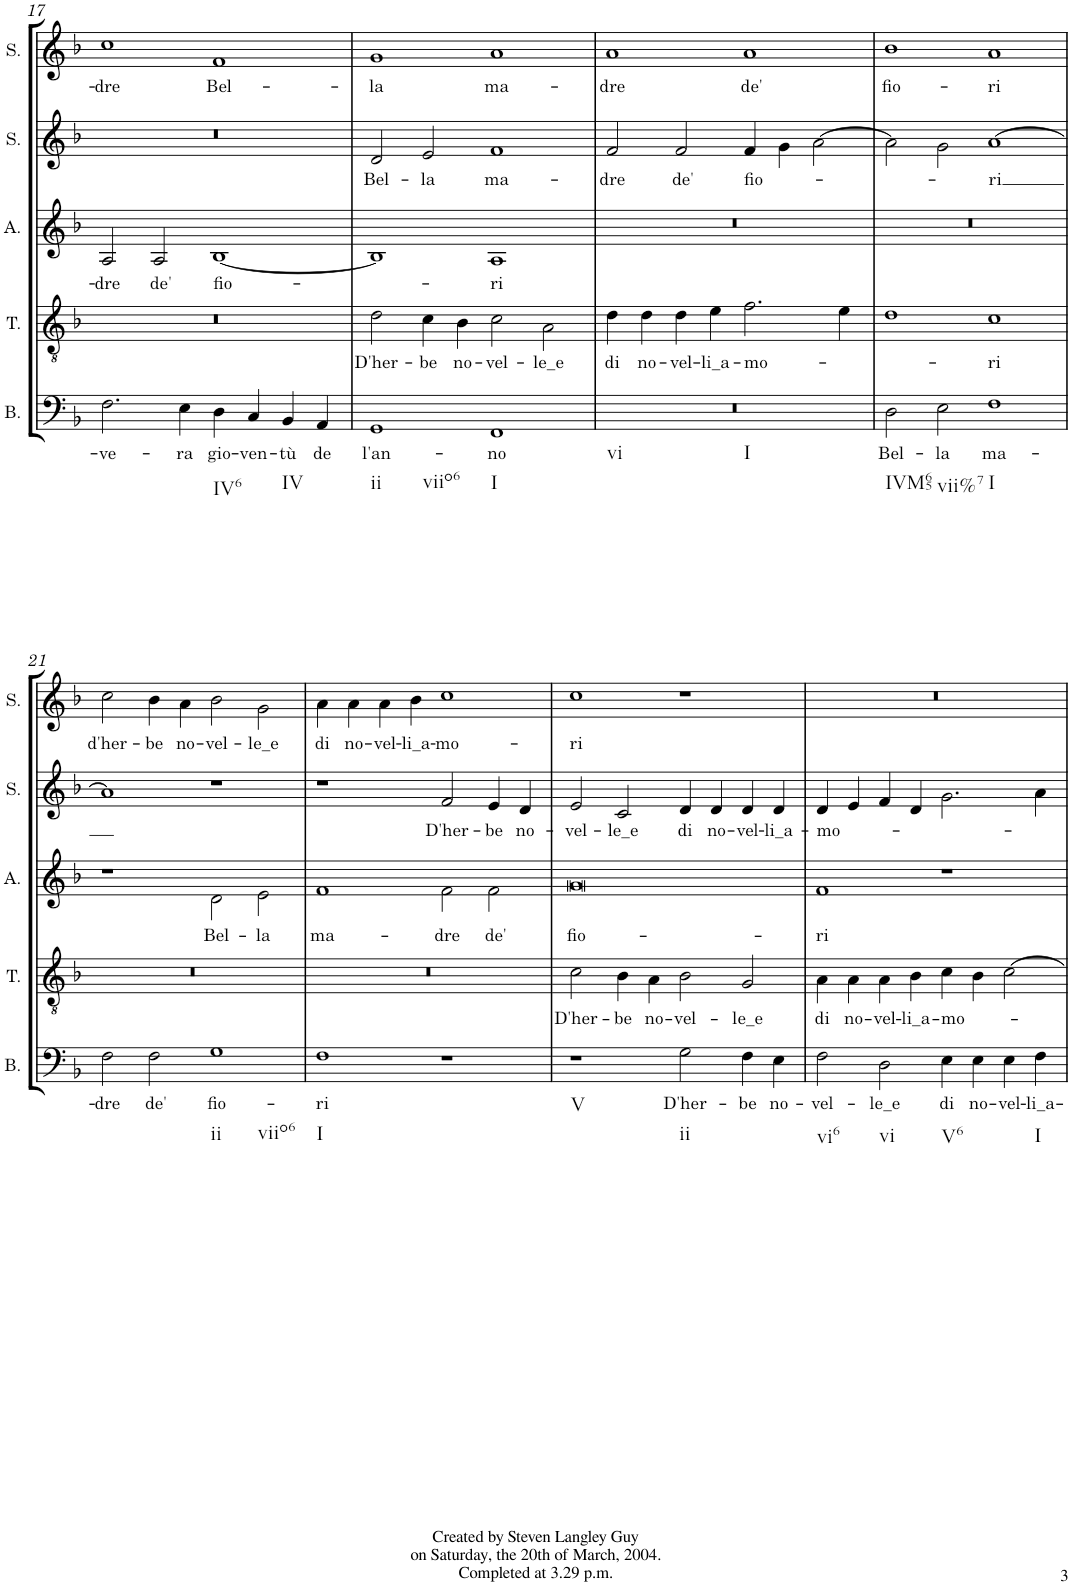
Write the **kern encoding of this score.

**kern	**text	**kern	**text	**kern	**text	**kern	**text	**kern	**text
*part5	*part5	*part4	*part4	*part3	*part3	*part2	*part2	*part1	*part1
*staff5	*staff5	*staff4	*staff4	*staff3	*staff3	*staff2	*staff2	*staff1	*staff1
*I"Bass	*	*I"Tenor	*	*I"Alto	*	*I"Soprano	*	*I"Soprano	*
*I'B.	*	*I'T.	*	*I'A.	*	*I'S.	*	*I'S.	*
!!LO:PB:g=z
*clefF4	*	*clefGv2	*	*clefG2	*	*clefG2	*	*clefG2	*
*k[b-]	*	*k[b-]	*	*k[b-]	*	*k[b-]	*	*k[b-]	*
*F:	*	*F:	*	*F:	*	*F:	*	*F:	*
*M4/4	*	*M4/4	*	*M4/4	*	*M4/4	*	*M4/4	*
*met(c)	*	*met(c)	*	*met(c)	*	*met(c)	*	*met(c)	*
=17	=17	=17	=17	=17	=17	=17	=17	=17	=17
!	!LO:LY:b	!	!	!	!LO:LY:b	!	!	!	!LO:LY:b
2.F\	-ve-	1r	.	2A/	-dre	1r	.	1cc	-dre
!	!	!	!	!	!LO:LY:b	!	!	!	!
.	.	.	.	2A/	de'	.	.	.	.
!	!LO:LY:b	!	!	!	!	!	!	!	!
4E\	-ra	.	.	.	.	.	.	.	.
!LO:TX:b:t=IV6	!	!	!	!	!	!	!	!	!
!	!LO:LY:b	!	!	!	!LO:LY:b	!	!	!	!LO:LY:b
4D\	gio-	1ryy	.	[<1B-	fio-	1ryy	.	1f	Bel-
!	!LO:LY:b	!	!	!	!	!	!	!	!
4C/	-ven-	.	.	.	.	.	.	.	.
!LO:TX:b:t=IV	!	!	!	!	!	!	!	!	!
!	!LO:LY:b	!	!	!	!	!	!	!	!
4BB-/	-tù	.	.	.	.	.	.	.	.
!	!LO:LY:b	!	!	!	!	!	!	!	!
4AA/	de	.	.	.	.	.	.	.	.
=18	=18	=18	=18	=18	=18	=18	=18	=18	=18
!LO:TX:b:t=ii	!	!	!	!	!	!	!	!	!
!LO:TX:b:t=viio6	!	!	!	!	!	!	!	!	!
!	!LO:LY:b	!	!LO:LY:b	!	!	!	!LO:LY:b	!	!LO:LY:b
1GG	l'an-	2d\	D'her-	1B-]	.	2d/	Bel-	1g	-la
!	!	!	!LO:LY:b	!	!	!	!LO:LY:b	!	!
.	.	4c\	-be	.	.	2e/	-la	.	.
!	!	!	!LO:LY:b	!	!	!	!	!	!
.	.	4B-\	no-	.	.	.	.	.	.
!LO:TX:b:t=I	!	!	!	!	!	!	!	!	!
!	!LO:LY:b	!	!LO:LY:b	!	!LO:LY:b	!	!LO:LY:b	!	!LO:LY:b
1FF	-no	2c\	-vel-	1A	-ri	1f	ma-	1a	ma-
!	!	!	!LO:LY:b	!	!	!	!	!	!
.	.	2A\	-le_e	.	.	.	.	.	.
=19	=19	=19	=19	=19	=19	=19	=19	=19	=19
!LO:TX:b:t=vi	!	!	!	!	!	!	!	!	!
!LO:TX:b:t=I	!	!	!	!	!	!	!	!	!
!	!	!	!LO:LY:b	!	!	!	!LO:LY:b	!	!LO:LY:b
1r	.	4d\	di	1r	.	2f/	-dre	1a	-dre
!	!	!	!LO:LY:b	!	!	!	!	!	!
.	.	4d\	no-	.	.	.	.	.	.
!	!	!	!LO:LY:b	!	!	!	!LO:LY:b	!	!
.	.	4d\	-vel-	.	.	2f/	de'	.	.
!	!	!	!LO:LY:b	!	!	!	!	!	!
.	.	4e\	-li_a-	.	.	.	.	.	.
!	!	!	!LO:LY:b	!	!	!	!LO:LY:b	!	!LO:LY:b
1ryy	.	2.f\	-mo-	1ryy	.	4f/	fio-	1a	de'
.	.	.	.	.	.	4g\	.	.	.
.	.	.	.	.	.	[>2a\	.	.	.
.	.	4e\	.	.	.	.	.	.	.
=20	=20	=20	=20	=20	=20	=20	=20	=20	=20
!LO:TX:b:t=IVM65	!	!	!	!	!	!	!	!	!
!	!LO:LY:b	!	!	!	!	!	!	!	!LO:LY:b
2D\	Bel-	1d	.	1r	.	2a\]	.	1b-	fio-
!LO:TX:b:t=vii%7	!	!	!	!	!	!	!	!	!
!	!LO:LY:b	!	!	!	!	!	!	!	!
2E\	-la	.	.	.	.	2g\	.	.	.
!LO:TX:b:t=I	!	!	!	!	!	!	!	!	!
!	!LO:LY:b	!	!LO:LY:b	!	!	!	!LO:LY:b	!	!LO:LY:b
1F	ma-	1c	-ri	1ryy	.	[>1a	-ri	1a	-ri
!!LO:LB:g=z
=21	=21	=21	=21	=21	=21	=21	=21	=21	=21
!	!LO:LY:b	!	!	!	!	!	!	!	!LO:LY:b
2F\	-dre	1r	.	1r	.	1a]	.	2cc\	d'her-
!	!LO:LY:b	!	!	!	!	!	!	!	!LO:LY:b
2F\	de'	.	.	.	.	.	.	4b-\	-be
!	!	!	!	!	!	!	!	!	!LO:LY:b
.	.	.	.	.	.	.	.	4a\	no-
!LO:TX:b:t=ii	!	!	!	!	!	!	!	!	!
!LO:TX:b:t=viio6	!	!	!	!	!	!	!	!	!
!	!LO:LY:b	!	!	!	!LO:LY:b	!	!	!	!LO:LY:b
1G	fio-	1ryy	.	2d\	Bel-	1r	.	2b-\	-vel-
!	!	!	!	!	!LO:LY:b	!	!	!	!LO:LY:b
.	.	.	.	2e\	-la	.	.	2g\	-le_e
=22	=22	=22	=22	=22	=22	=22	=22	=22	=22
!LO:TX:b:t=I	!	!	!	!	!	!	!	!	!
!	!LO:LY:b	!	!	!	!LO:LY:b	!	!	!	!LO:LY:b
1F	-ri	1r	.	1f	ma-	1r	.	4a\	di
!	!	!	!	!	!	!	!	!	!LO:LY:b
.	.	.	.	.	.	.	.	4a\	no-
!	!	!	!	!	!	!	!	!	!LO:LY:b
.	.	.	.	.	.	.	.	4a\	-vel-
!	!	!	!	!	!	!	!	!	!LO:LY:b
.	.	.	.	.	.	.	.	4b-\	-li_a-
!	!	!	!	!	!LO:LY:b	!	!LO:LY:b	!	!LO:LY:b
1r	.	1ryy	.	2f\	-dre	2f/	D'her-	1cc	-mo-
!	!	!	!	!	!LO:LY:b	!	!LO:LY:b	!	!
.	.	.	.	2f\	de'	4e/	-be	.	.
!	!	!	!	!	!	!	!LO:LY:b	!	!
.	.	.	.	.	.	4d/	no-	.	.
=23	=23	=23	=23	=23	=23	=23	=23	=23	=23
!LO:TX:b:t=V	!	!	!	!	!	!	!	!	!
!	!	!	!LO:LY:b	!	!LO:LY:b	!	!LO:LY:b	!	!LO:LY:b
1r	.	2c\	D'her-	[1g	fio-	2e/	-vel-	1cc	-ri
!	!	!	!LO:LY:b	!	!	!	!LO:LY:b	!	!
.	.	4B-\	-be	.	.	2c/	-le_e	.	.
!	!	!	!LO:LY:b	!	!	!	!	!	!
.	.	4A\	no-	.	.	.	.	.	.
!LO:TX:b:t=ii	!	!	!	!	!	!	!	!	!
!	!LO:LY:b	!	!LO:LY:b	!	!	!	!LO:LY:b	!	!
2G\	D'her-	2B-\	-vel-	1ryy	.	4d/	di	1r	.
!	!	!	!	!	!	!	!LO:LY:b	!	!
.	.	.	.	.	.	4d/	no-	.	.
!	!LO:LY:b	!	!LO:LY:b	!	!	!	!LO:LY:b	!	!
4F\	-be	2G/	-le_e	.	.	4d/	-vel-	.	.
!	!LO:LY:b	!	!	!	!	!	!LO:LY:b	!	!
4E\	no-	.	.	.	.	4d/	-li_a-	.	.
=24	=24	=24	=24	=24	=24	=24	=24	=24	=24
!LO:TX:b:t=vi6	!	!	!	!	!	!	!	!	!
!	!LO:LY:b	!	!LO:LY:b	!	!LO:LY:b	!	!LO:LY:b	!	!
2F\	-vel-	4A\	di	1f	-ri	4d/	-mo-	1r	.
!	!	!	!LO:LY:b	!	!	!	!	!	!
.	.	4A\	no-	.	.	4e/	.	.	.
!LO:TX:b:t=vi	!	!	!	!	!	!	!	!	!
!	!LO:LY:b	!	!LO:LY:b	!	!	!	!	!	!
2D\	-le_e	4A\	-vel-	.	.	4f/	.	.	.
!	!	!	!LO:LY:b	!	!	!	!	!	!
.	.	4B-\	-li_a-	.	.	4d/	.	.	.
!LO:TX:b:t=V6	!	!	!	!	!	!	!	!	!
!	!LO:LY:b	!	!LO:LY:b	!	!	!	!	!	!
4E\	di	4c\	-mo-	1g]	.	2.g\	.	0ryy	.
!	!LO:LY:b	!	!	!	!	!	!	!	!
4E\	no-	4B-\	.	.	.	.	.	.	.
!	!LO:LY:b	!	!	!	!	!	!	!	!
4E\	-vel-	[>2c\	.	.	.	.	.	.	.
!LO:TX:b:t=I	!	!	!	!	!	!	!	!	!
!	!LO:LY:b	!	!	!	!	!	!	!	!
4F\	-li_a-	.	.	.	.	4a\	.	.	.
1ryy	.	1ryy	.	1r	.	1ryy	.	.	.
=	=	=	=	=	=	=	=	=	=
*-	*-	*-	*-	*-	*-	*-	*-	*-	*-
